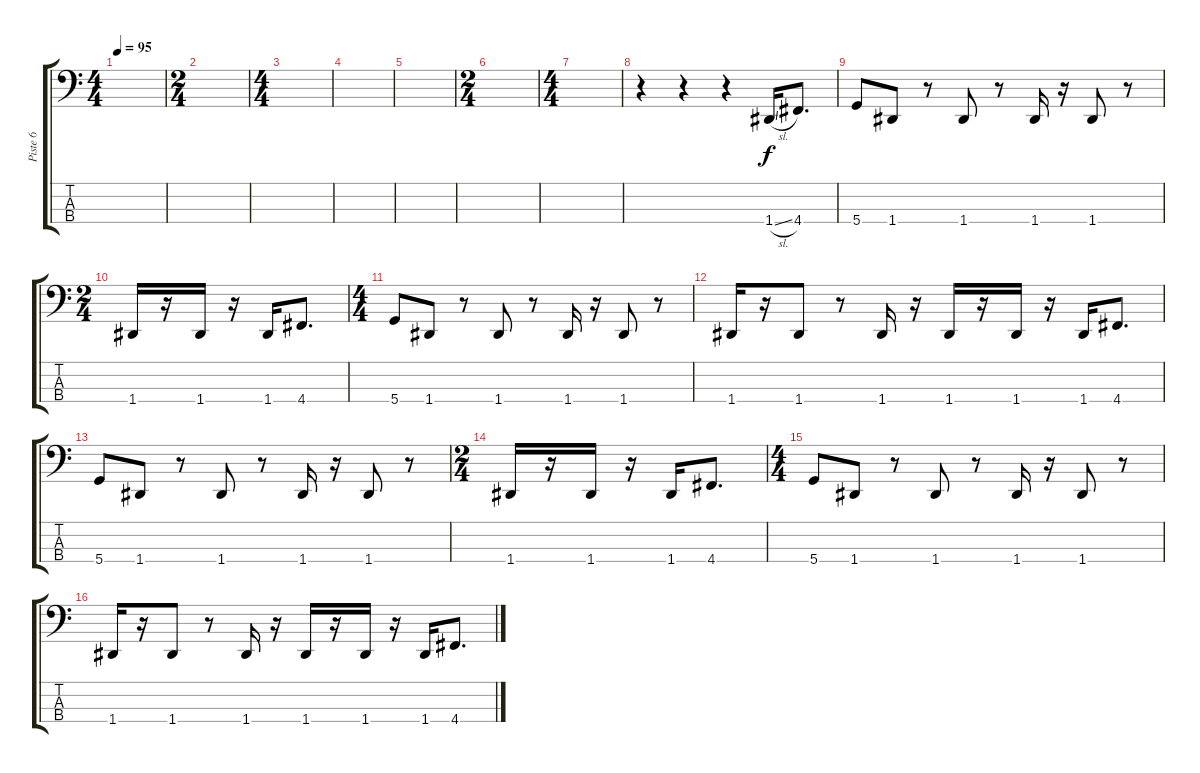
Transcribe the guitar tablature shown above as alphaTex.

\track ("Piste 6" "Piste 6") {instrument electricbasspick}
\staff {score tabs}
\tuning (G2 D2 A1 D1) {hide}
\ts (4 4)
\tempo 95
\clef f4
\ks c
|
\ts (2 4)
|
\ts (4 4)
|
|
|
\ts (2 4)
|
\ts (4 4)
|
r.4 r.4 r.4 1.4{sl}.16 4.4.8{d} |
5.4.8 1.4.8 r.8 1.4.8 r.8 1.4.16 r.16 1.4.8 r.8 |
\ts (2 4)
1.4.16 r.16 1.4.16 r.16 1.4.16 4.4.8{d} |
\ts (4 4)
5.4.8 1.4.8 r.8 1.4.8 r.8 1.4.16 r.16 1.4.8 r.8 |
1.4.16 r.16 1.4.8 r.8 1.4.16 r.16 1.4.16 r.16 1.4.16 r.16 1.4.16 4.4.8{d} |
5.4.8 1.4.8 r.8 1.4.8 r.8 1.4.16 r.16 1.4.8 r.8 |
\ts (2 4)
1.4.16 r.16 1.4.16 r.16 1.4.16 4.4.8{d} |
\ts (4 4)
5.4.8 1.4.8 r.8 1.4.8 r.8 1.4.16 r.16 1.4.8 r.8 |
1.4.16 r.16 1.4.8 r.8 1.4.16 r.16 1.4.16 r.16 1.4.16 r.16 1.4.16 4.4.8{d}
